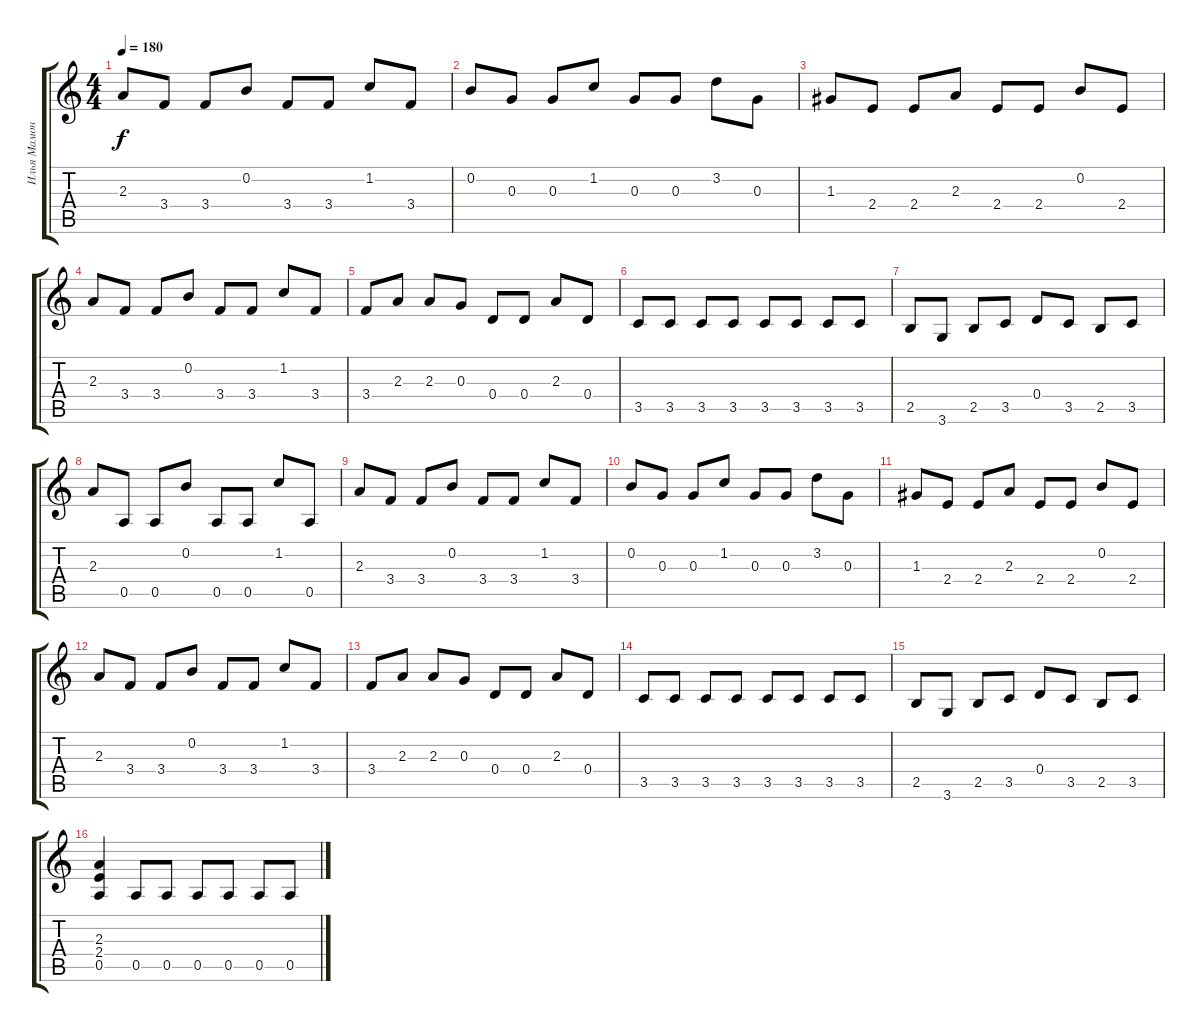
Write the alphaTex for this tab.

\track ("Илья Мамонтов" "Илья Мамон") {instrument distortionguitar}
\staff {score tabs}
\tuning (E4 B3 G3 D3 A2 E2) {hide}
\ts (4 4)
\tempo 180
\clef g2
\ks c
2.3.8{dy f} 3.4.8 3.4.8 0.2.8 3.4.8 3.4.8 1.2.8 3.4.8 |
0.2.8 0.3.8 0.3.8 1.2.8 0.3.8 0.3.8 3.2.8 0.3.8 |
1.3.8 2.4.8 2.4.8 2.3.8 2.4.8 2.4.8 0.2.8 2.4.8 |
2.3.8 3.4.8 3.4.8 0.2.8 3.4.8 3.4.8 1.2.8 3.4.8 |
3.4.8 2.3.8 2.3.8 0.3.8 0.4.8 0.4.8 2.3.8 0.4.8 |
3.5.8 3.5.8 3.5.8 3.5.8 3.5.8 3.5.8 3.5.8 3.5.8 |
2.5.8 3.6.8 2.5.8 3.5.8 0.4.8 3.5.8 2.5.8 3.5.8 |
2.3.8 0.5.8 0.5.8 0.2.8 0.5.8 0.5.8 1.2.8 0.5.8 |
2.3.8 3.4.8 3.4.8 0.2.8 3.4.8 3.4.8 1.2.8 3.4.8 |
0.2.8 0.3.8 0.3.8 1.2.8 0.3.8 0.3.8 3.2.8 0.3.8 |
1.3.8 2.4.8 2.4.8 2.3.8 2.4.8 2.4.8 0.2.8 2.4.8 |
2.3.8 3.4.8 3.4.8 0.2.8 3.4.8 3.4.8 1.2.8 3.4.8 |
3.4.8 2.3.8 2.3.8 0.3.8 0.4.8 0.4.8 2.3.8 0.4.8 |
3.5.8 3.5.8 3.5.8 3.5.8 3.5.8 3.5.8 3.5.8 3.5.8 |
2.5.8 3.6.8 2.5.8 3.5.8 0.4.8 3.5.8 2.5.8 3.5.8 |
(2.3 2.4 0.5).4{balance 12} 0.5.8 0.5.8 0.5.8 0.5.8 0.5.8 0.5.8
